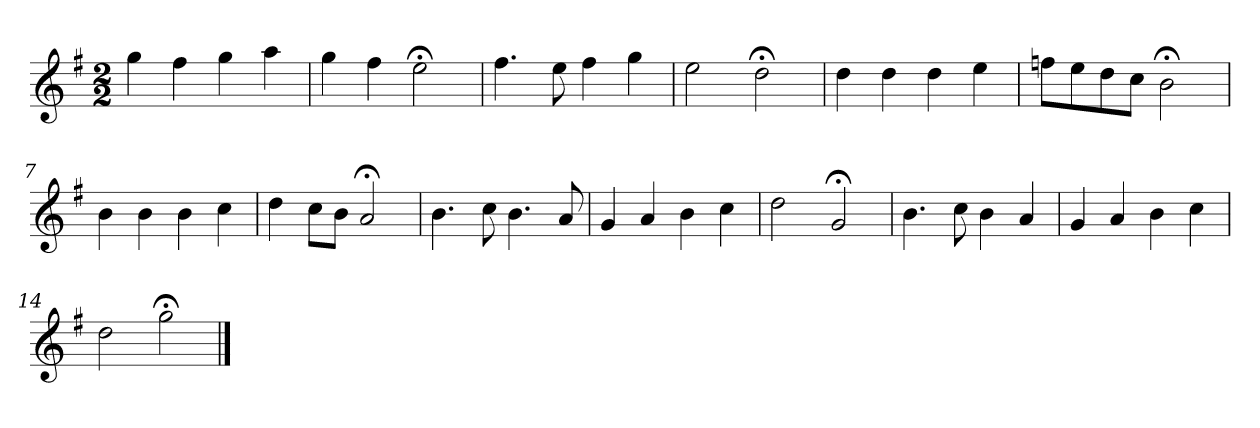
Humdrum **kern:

**kern
*part1
*staff1
*k[f#]
*G:
*M2/2
*MM120
=1
4gg
4ff#
4gg
4aa
=2
4gg
4ff#
2ee;<
=3
4.ff#
8ee
4ff#
4gg
=4
2ee
2dd;<
=5
4dd
4dd
4dd
4ee
=6
8ffnL
8ee
8dd
8ccJ
2b;<
=7
4b
4b
4b
4cc
=8
4dd
8ccL
8bJ
2a;<
=9
4.b
8cc
4.b
8a
=10
4g
4a
4b
4cc
=11
2dd
2g;<
=12
4.b
8cc
4b
4a
=13
4g
4a
4b
4cc
=14
2dd
2gg;<
==
*-
